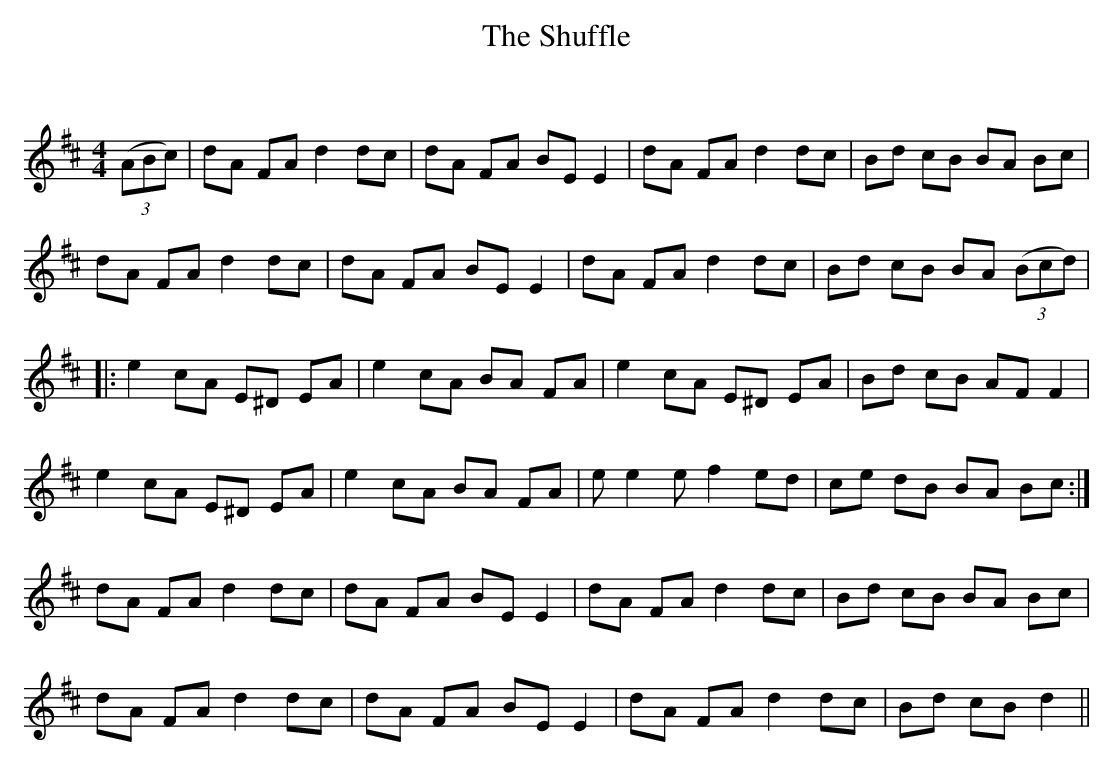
X:1
T: The Shuffle
C:
Q: 232
K:D
M:4/4
L:1/8
((3ABc) |dA FA d2 dc|dA FA BE E2|dA FA d2 dc|Bd cB BA Bc|
dA FA d2 dc|dA FA BE E2|dA FA d2 dc|Bd cB BA ((3Bcd) |
|:e2 cA E^D EA|e2 cA BA FA|e2 cA E^D EA|Bd cB AF F2|
e2 cA E^D EA|e2 cA BA FA|ee2e f2 ed|ce dB BA Bc:|
dA FA d2 dc|dA FA BE E2|dA FA d2 dc|Bd cB BA Bc|
dA FA d2 dc|dA FA BE E2|dA FA d2 dc|Bd cB d2||
